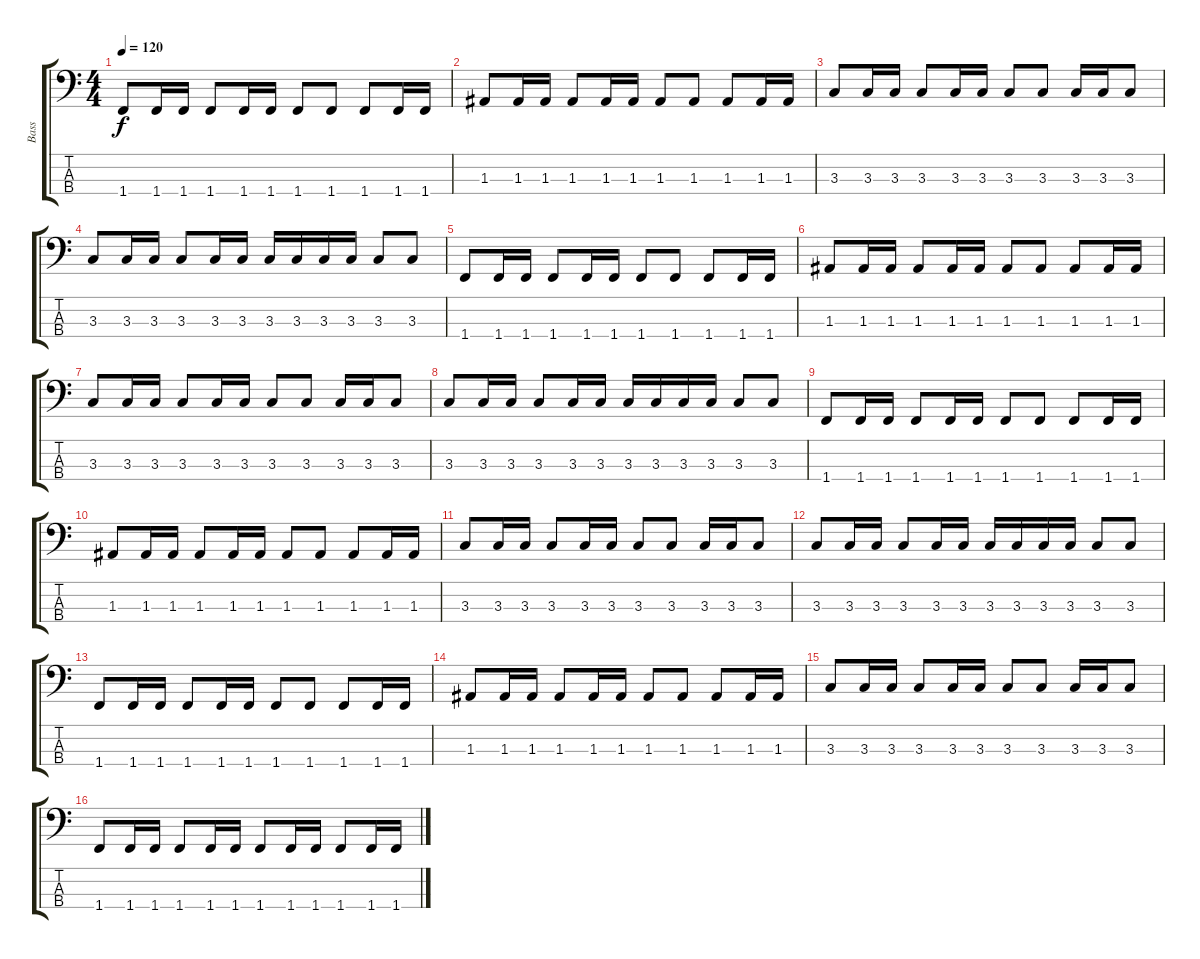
\track ("Bass" "Bass") {instrument electricbassfinger}
\staff {score tabs}
\tuning (G2 D2 A1 E1) {hide}
\ts (4 4)
\tempo 120
\clef f4
\ks c
1.4.8{dy f} 1.4.16 1.4.16 1.4.8 1.4.16 1.4.16 1.4.8 1.4.8 1.4.8 1.4.16 1.4.16 |
1.3.8 1.3.16 1.3.16 1.3.8 1.3.16 1.3.16 1.3.8 1.3.8 1.3.8 1.3.16 1.3.16 |
3.3.8 3.3.16 3.3.16 3.3.8 3.3.16 3.3.16 3.3.8 3.3.8 3.3.16 3.3.16 3.3.8 |
3.3.8 3.3.16 3.3.16 3.3.8 3.3.16 3.3.16 3.3.16 3.3.16 3.3.16 3.3.16 3.3.8 3.3.8 |
1.4.8 1.4.16 1.4.16 1.4.8 1.4.16 1.4.16 1.4.8 1.4.8 1.4.8 1.4.16 1.4.16 |
1.3.8 1.3.16 1.3.16 1.3.8 1.3.16 1.3.16 1.3.8 1.3.8 1.3.8 1.3.16 1.3.16 |
3.3.8 3.3.16 3.3.16 3.3.8 3.3.16 3.3.16 3.3.8 3.3.8 3.3.16 3.3.16 3.3.8 |
3.3.8 3.3.16 3.3.16 3.3.8 3.3.16 3.3.16 3.3.16 3.3.16 3.3.16 3.3.16 3.3.8 3.3.8 |
1.4.8 1.4.16 1.4.16 1.4.8 1.4.16 1.4.16 1.4.8 1.4.8 1.4.8 1.4.16 1.4.16 |
1.3.8 1.3.16 1.3.16 1.3.8 1.3.16 1.3.16 1.3.8 1.3.8 1.3.8 1.3.16 1.3.16 |
3.3.8 3.3.16 3.3.16 3.3.8 3.3.16 3.3.16 3.3.8 3.3.8 3.3.16 3.3.16 3.3.8 |
3.3.8 3.3.16 3.3.16 3.3.8 3.3.16 3.3.16 3.3.16 3.3.16 3.3.16 3.3.16 3.3.8 3.3.8 |
1.4.8 1.4.16 1.4.16 1.4.8 1.4.16 1.4.16 1.4.8 1.4.8 1.4.8 1.4.16 1.4.16 |
1.3.8 1.3.16 1.3.16 1.3.8 1.3.16 1.3.16 1.3.8 1.3.8 1.3.8 1.3.16 1.3.16 |
3.3.8 3.3.16 3.3.16 3.3.8 3.3.16 3.3.16 3.3.8 3.3.8 3.3.16 3.3.16 3.3.8 |
1.4.8 1.4.16 1.4.16 1.4.8 1.4.16 1.4.16 1.4.8 1.4.16 1.4.16 1.4.8 1.4.16 1.4.16
